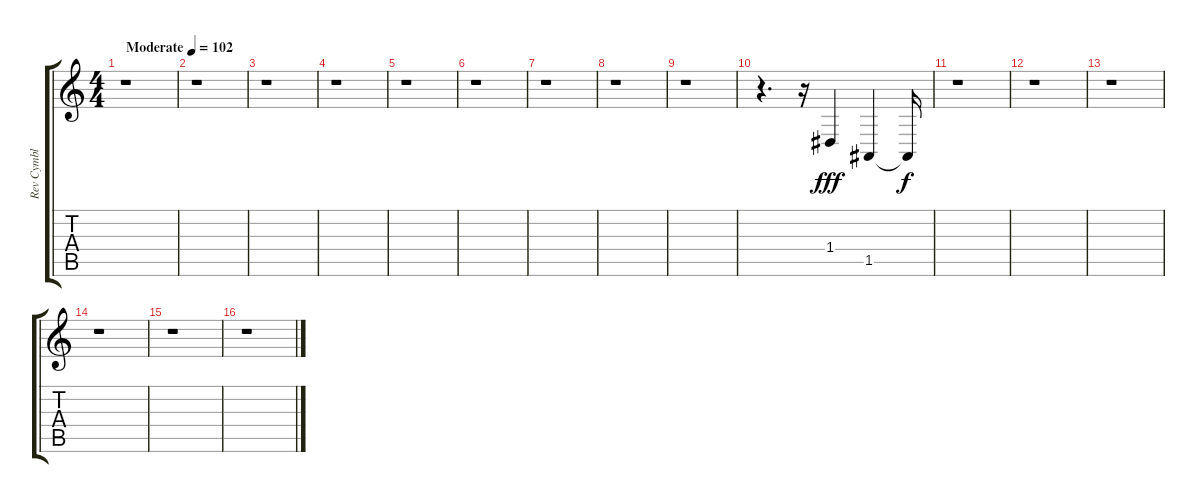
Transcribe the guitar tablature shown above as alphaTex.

\track ("Rev Cymbl" "Rev Cymbl") {instrument reversecymbal}
\staff {score tabs}
\tuning (E4 B3 G3 D3 A2 E2) {hide}
\ts (4 4)
\tempo (102 "Moderate")
\clef g2
\ks c
r.1{dy fff instrument reversecymbal} |
r.1 |
r.1 |
r.1 |
r.1 |
r.1 |
r.1 |
r.1 |
r.1 |
r.4{d} r.16 1.4.4 1.5.4 1.5{t}.16{dy f} |
r.1 |
r.1 |
r.1 |
r.1 |
r.1 |
r.1
